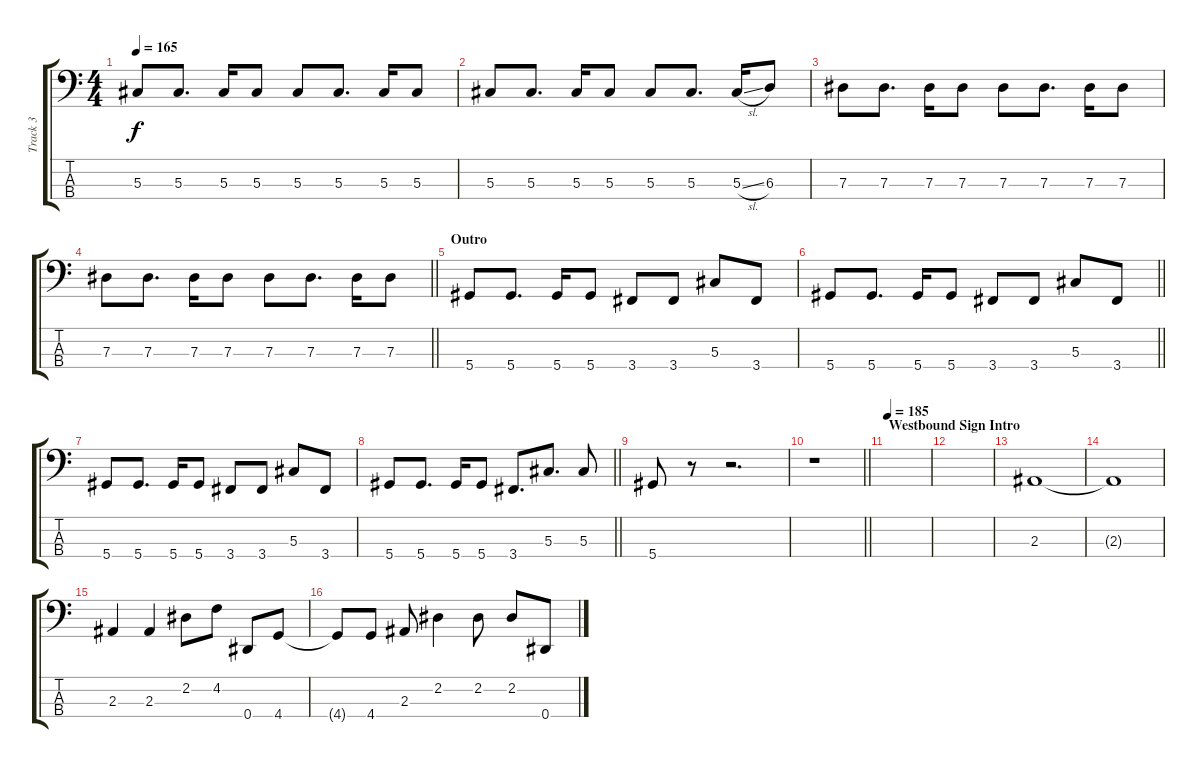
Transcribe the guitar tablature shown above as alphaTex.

\track ("Track 3" "Track 3") {instrument electricbassfinger}
\staff {score tabs}
\tuning (Gb2 Db2 Ab1 Eb1) {hide}
\ts (4 4)
\tempo 165
\clef f4
\ks c
5.3.8{dy f} 5.3.8{d} 5.3.16 5.3.8 5.3.8 5.3.8{d} 5.3.16 5.3.8 |
5.3.8 5.3.8{d} 5.3.16 5.3.8 5.3.8 5.3.8{d} 5.3{sl}.16 6.3.8 |
7.3.8 7.3.8{d} 7.3.16 7.3.8 7.3.8 7.3.8{d} 7.3.16 7.3.8 |
\barLineRight lightlight
7.3.8 7.3.8{d} 7.3.16 7.3.8 7.3.8 7.3.8{d} 7.3.16 7.3.8 |
\section ("" "Outro")
5.4.8 5.4.8{d} 5.4.16 5.4.8 3.4.8 3.4.8 5.3.8 3.4.8 |
\barLineRight lightlight
5.4.8 5.4.8{d} 5.4.16 5.4.8 3.4.8 3.4.8 5.3.8 3.4.8 |
5.4.8 5.4.8{d} 5.4.16 5.4.8 3.4.8 3.4.8 5.3.8 3.4.8 |
\barLineRight lightlight
5.4.8 5.4.8{d} 5.4.16 5.4.8 3.4.8{d} 5.3.8{d} 5.3.8 |
5.4.8 r.8 r.2{d} |
\barLineRight lightlight
r.1 |
\section ("" "Westbound Sign Intro")
\tempo 185
|
|
2.3.1 |
2.3{t}.1 |
2.3.4 2.3.4 2.2.8 4.2.8 0.4.8 4.4.8 |
4.4{t}.8 4.4.8 2.3.8 2.2.4 2.2.8 2.2.8 0.4.8
